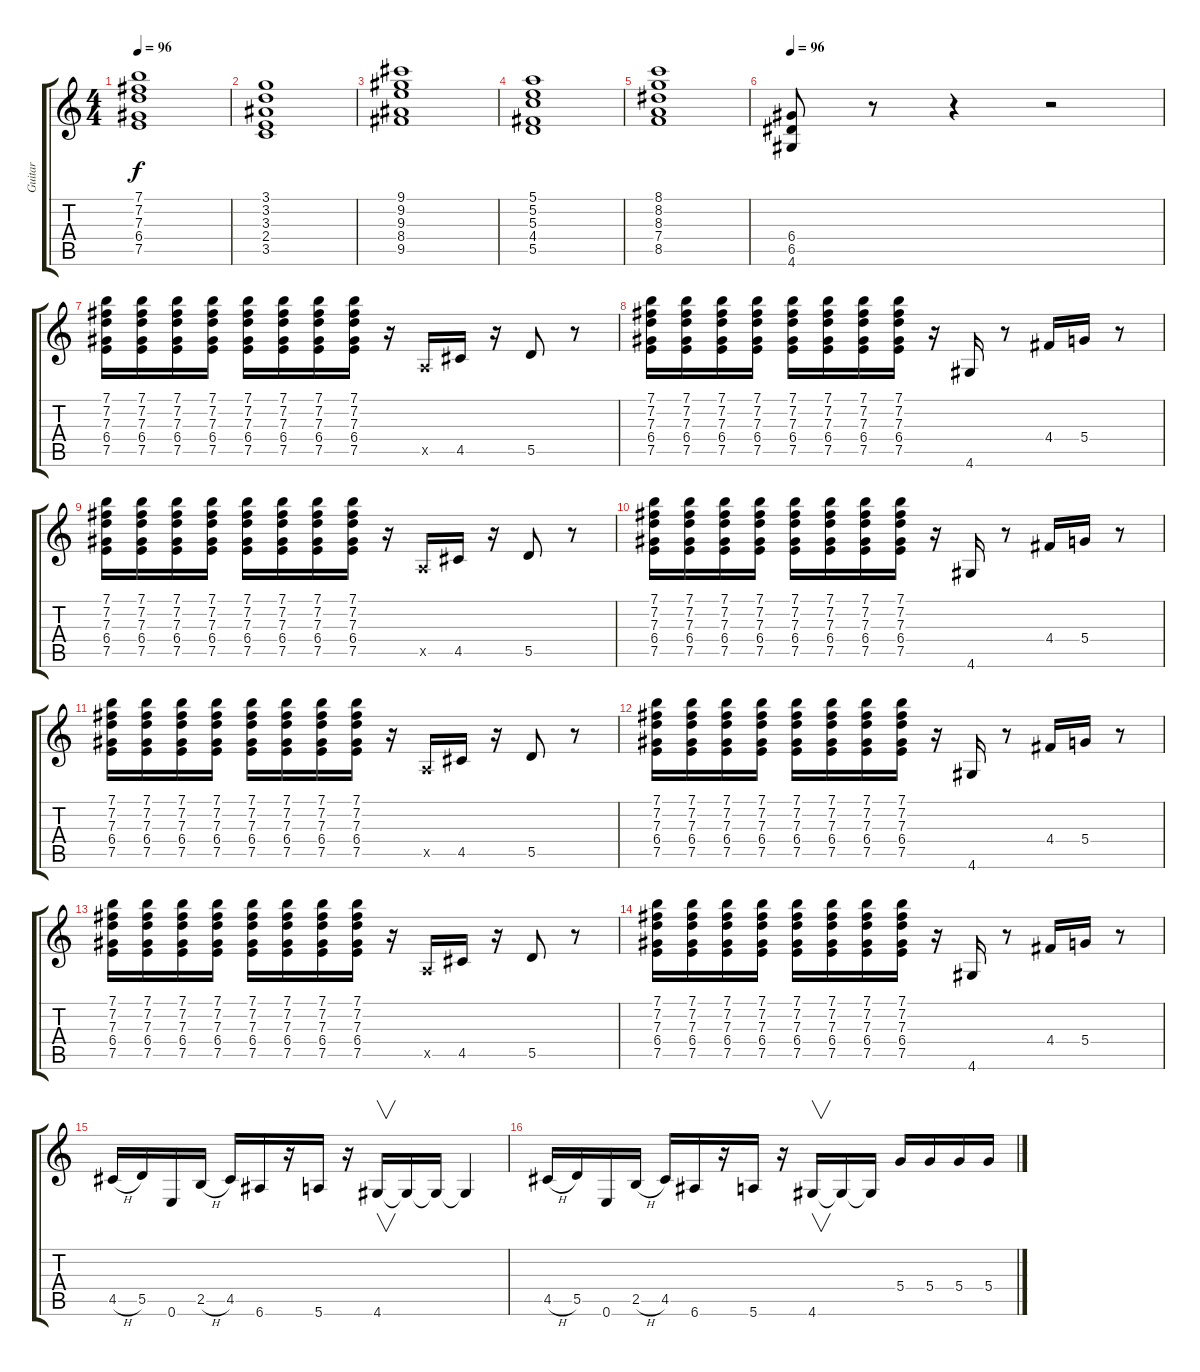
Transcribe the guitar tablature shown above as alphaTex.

\track ("Guitar" "Guitar") {instrument electricguitarclean}
\staff {score tabs}
\tuning (E4 B3 G3 D3 A2 E2) {hide}
\ts (4 4)
\tempo 96
\tempo 144
\tempo 96
\clef g2
\ks c
(7.1 7.2 7.3 6.4 7.5).1{dy f instrument electricguitarclean} |
(3.1 3.2 3.3 2.4 3.5).1 |
(9.1 9.2 9.3 8.4 9.5).1 |
(5.1 5.2 5.3 4.4 5.5).1 |
(8.1 8.2 8.3 7.4 8.5).1 |
\tempo 96
(6.4 6.5 4.6).8 r.8 r.4 r.2 |
(7.1 7.2 7.3 6.4 7.5).16 (7.1 7.2 7.3 6.4 7.5).16 (7.1 7.2 7.3 6.4 7.5).16 (7.1 7.2 7.3 6.4 7.5).16 (7.1 7.2 7.3 6.4 7.5).16 (7.1 7.2 7.3 6.4 7.5).16 (7.1 7.2 7.3 6.4 7.5).16 (7.1 7.2 7.3 6.4 7.5).16 r.16 0.5{x}.16 4.5.16 r.16 5.5.8 r.8 |
(7.1 7.2 7.3 6.4 7.5).16 (7.1 7.2 7.3 6.4 7.5).16 (7.1 7.2 7.3 6.4 7.5).16 (7.1 7.2 7.3 6.4 7.5).16 (7.1 7.2 7.3 6.4 7.5).16 (7.1 7.2 7.3 6.4 7.5).16 (7.1 7.2 7.3 6.4 7.5).16 (7.1 7.2 7.3 6.4 7.5).16 r.16 4.6.16 r.8 4.4.16 5.4.16 r.8 |
(7.1 7.2 7.3 6.4 7.5).16 (7.1 7.2 7.3 6.4 7.5).16 (7.1 7.2 7.3 6.4 7.5).16 (7.1 7.2 7.3 6.4 7.5).16 (7.1 7.2 7.3 6.4 7.5).16 (7.1 7.2 7.3 6.4 7.5).16 (7.1 7.2 7.3 6.4 7.5).16 (7.1 7.2 7.3 6.4 7.5).16 r.16 0.5{x}.16 4.5.16 r.16 5.5.8 r.8 |
(7.1 7.2 7.3 6.4 7.5).16 (7.1 7.2 7.3 6.4 7.5).16 (7.1 7.2 7.3 6.4 7.5).16 (7.1 7.2 7.3 6.4 7.5).16 (7.1 7.2 7.3 6.4 7.5).16 (7.1 7.2 7.3 6.4 7.5).16 (7.1 7.2 7.3 6.4 7.5).16 (7.1 7.2 7.3 6.4 7.5).16 r.16 4.6.16 r.8 4.4.16 5.4.16 r.8 |
(7.1 7.2 7.3 6.4 7.5).16 (7.1 7.2 7.3 6.4 7.5).16 (7.1 7.2 7.3 6.4 7.5).16 (7.1 7.2 7.3 6.4 7.5).16 (7.1 7.2 7.3 6.4 7.5).16 (7.1 7.2 7.3 6.4 7.5).16 (7.1 7.2 7.3 6.4 7.5).16 (7.1 7.2 7.3 6.4 7.5).16 r.16 0.5{x}.16 4.5.16 r.16 5.5.8 r.8 |
(7.1 7.2 7.3 6.4 7.5).16 (7.1 7.2 7.3 6.4 7.5).16 (7.1 7.2 7.3 6.4 7.5).16 (7.1 7.2 7.3 6.4 7.5).16 (7.1 7.2 7.3 6.4 7.5).16 (7.1 7.2 7.3 6.4 7.5).16 (7.1 7.2 7.3 6.4 7.5).16 (7.1 7.2 7.3 6.4 7.5).16 r.16 4.6.16 r.8 4.4.16 5.4.16 r.8 |
(7.1 7.2 7.3 6.4 7.5).16 (7.1 7.2 7.3 6.4 7.5).16 (7.1 7.2 7.3 6.4 7.5).16 (7.1 7.2 7.3 6.4 7.5).16 (7.1 7.2 7.3 6.4 7.5).16 (7.1 7.2 7.3 6.4 7.5).16 (7.1 7.2 7.3 6.4 7.5).16 (7.1 7.2 7.3 6.4 7.5).16 r.16 0.5{x}.16 4.5.16 r.16 5.5.8 r.8 |
(7.1 7.2 7.3 6.4 7.5).16 (7.1 7.2 7.3 6.4 7.5).16 (7.1 7.2 7.3 6.4 7.5).16 (7.1 7.2 7.3 6.4 7.5).16 (7.1 7.2 7.3 6.4 7.5).16 (7.1 7.2 7.3 6.4 7.5).16 (7.1 7.2 7.3 6.4 7.5).16 (7.1 7.2 7.3 6.4 7.5).16 r.16 4.6.16 r.8 4.4.16 5.4.16 r.8 |
4.5{h}.16{instrument distortionguitar} 5.5.16 0.6.16 2.5{h}.16 4.5.16 6.6.16 r.16 5.6.16 r.16 4.6.16{v} 4.6{t}.16 4.6{t}.16 4.6{t}.4 |
4.5{h}.16 5.5.16 0.6.16 2.5{h}.16 4.5.16 6.6.16 r.16 5.6.16 r.16 4.6.16{v} 4.6{t}.16 4.6{t}.16 5.4.16 5.4.16 5.4.16 5.4.16
